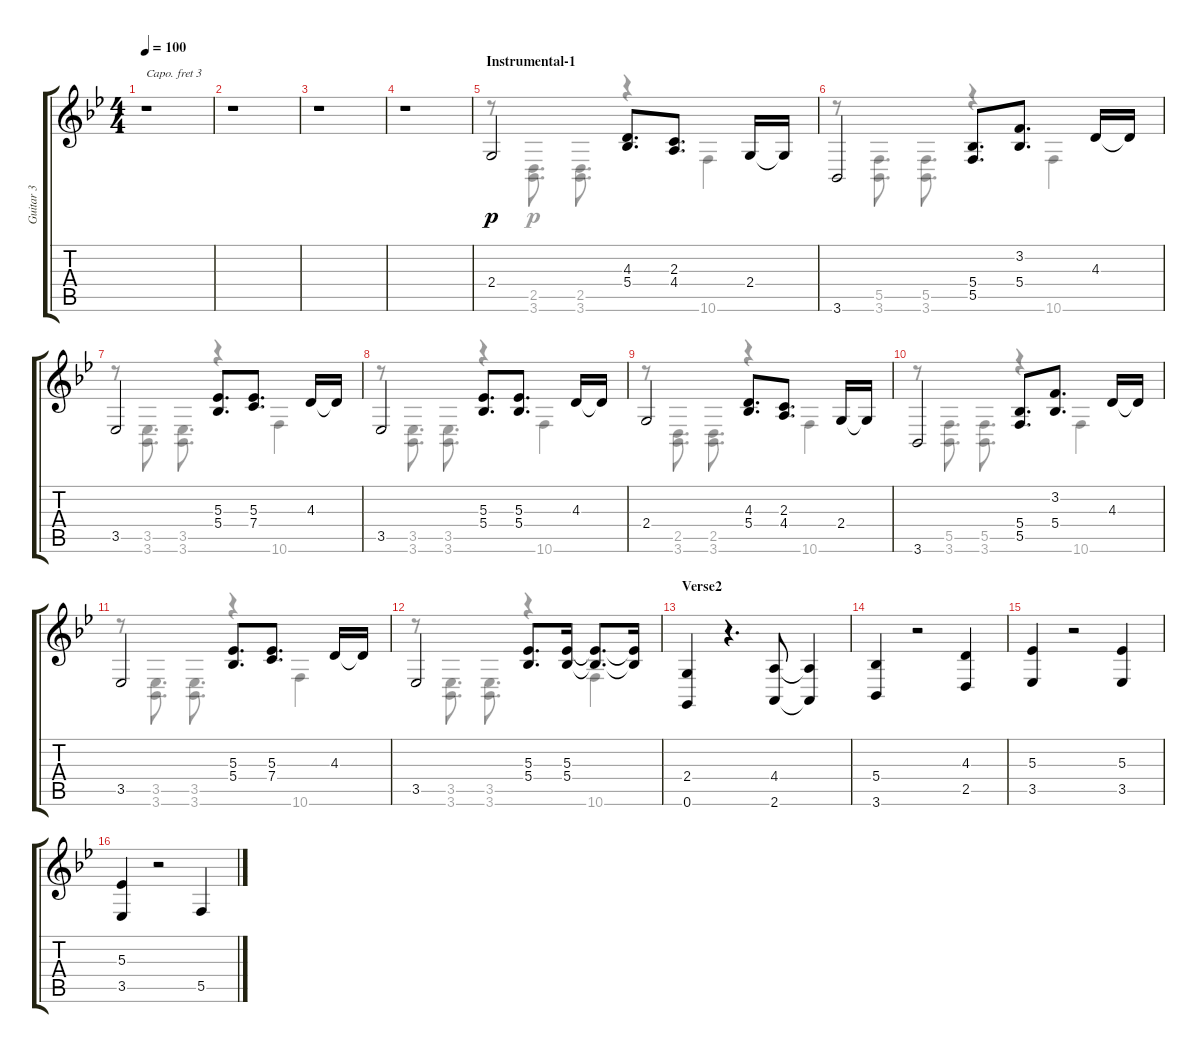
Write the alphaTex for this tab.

\track ("Guitar 3" "Guitar 3") {instrument acousticgrandpiano}
\staff {score tabs}
\capo 3
\tuning (E4 B3 G3 D3 A2 E2) {hide}
\voice
\ts (4 4)
\tempo 100
\clef g2
\ks gminor
r.1{dy p} |
r.1 |
r.1 |
r.1 |
\section ("" "Instrumental-1")
2.4.2 (4.3 5.4).8{d} (2.3 4.4).8{d} 2.4.16 2.4{t}.16 |
3.6.2 (5.4 5.5).8{d} (3.2 5.4).8{d} 4.3.16 4.3{t}.16 |
3.5.2 (5.3 5.4).8{d} (5.3 7.4).8{d} 4.3.16 4.3{t}.16 |
3.5.2 (5.3 5.4).8{d} (5.3 5.4).8{d} 4.3.16 4.3{t}.16 |
2.4.2 (4.3 5.4).8{d} (2.3 4.4).8{d} 2.4.16 2.4{t}.16 |
3.6.2 (5.4 5.5).8{d} (3.2 5.4).8{d} 4.3.16 4.3{t}.16 |
3.5.2 (5.3 5.4).8{d} (5.3 7.4).8{d} 4.3.16 4.3{t}.16 |
3.5.2 (5.3 5.4).8{d} (5.3 5.4).16 (5.3{t} 5.4{t}).8{d} (5.3{t} 5.4{t}).16 |
\section ("" "Verse2")
(2.4 0.6).4 r.4{d} (4.4 2.6).8 (4.4{t} 2.6{t}).4 |
(5.4 3.6).4 r.2 (4.3 2.5).4 |
(5.3 3.5).4 r.2 (5.3 3.5).4 |
(5.3 3.5).4 r.2 5.5.4
\voice
\clef g2
\ottava regular
\simile none
\ks gminor
|
|
|
|
r.8 (2.5 3.6).8{d} (2.5 3.6).8{d} r.4 10.6.4 |
r.8 (5.5 3.6).8{d} (5.5 3.6).8{d} r.4 10.6.4 |
r.8 (3.5 3.6).8{d} (3.5 3.6).8{d} r.4 10.6.4 |
r.8 (3.5 3.6).8{d} (3.5 3.6).8{d} r.4 10.6.4 |
r.8 (2.5 3.6).8{d} (2.5 3.6).8{d} r.4 10.6.4 |
r.8 (5.5 3.6).8{d} (5.5 3.6).8{d} r.4 10.6.4 |
r.8 (3.5 3.6).8{d} (3.5 3.6).8{d} r.4 10.6.4 |
r.8 (3.5 3.6).8{d} (3.5 3.6).8{d} r.4 10.6.4 |
|
|
|
